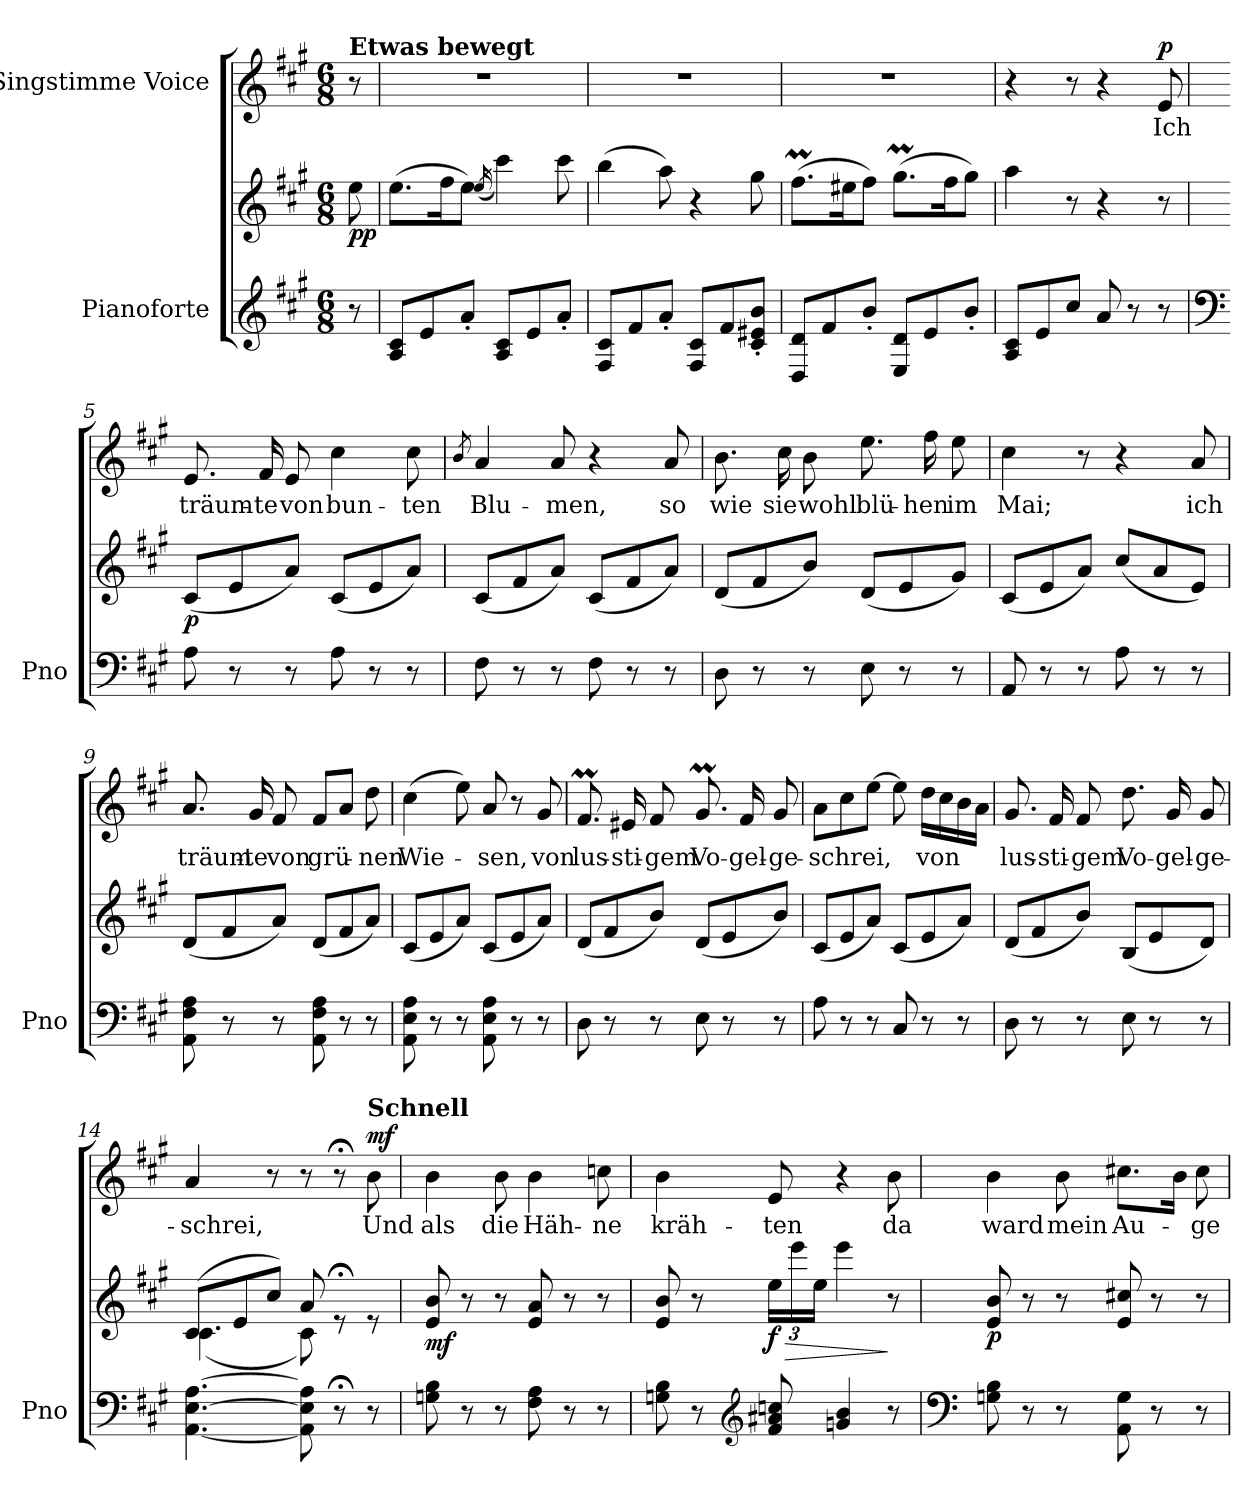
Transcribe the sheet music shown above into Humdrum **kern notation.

**kern	**kern	**dynam	**kern	**text	**dynam
*part2	*part2	*part2	*part1	*part1	*part1
*staff3	*staff2	*staff2/3	*staff1	*staff1	*staff1
*I"Pianoforte	*	*	*I"Singstimme Voice	*	*
*I'Pno	*	*	*	*	*
*clefG2	*clefG2	*	*clefG2	*	*
*k[f#c#g#]	*k[f#c#g#]	*	*k[f#c#g#]	*	*
*M6/8	*M6/8	*	*M6/8	*	*
*MM60	*MM60	*	*MM60	*	*
=	=	=	=	=	=
!	!	!	!LO:TX:B:t=Etwas bewegt	!	!
!	!	!LO:DY:b	!	!	!
8r	8ee\	pp	8r	.	.
=1	=1	=1	=1	=1	=1
8A/ 8c#/L	(>8.ee\L	.	2.r	.	.
8e/	.	.	.	.	.
.	16ff#\K	.	.	.	.
8a'/J	8ee\J)	.	.	.	.
.	(>16qee/	.	.	.	.
8A/ 8c#/L	4ccc#\)	.	.	.	.
8e/	.	.	.	.	.
8a'/J	8ccc#\	.	.	.	.
=2	=2	=2	=2	=2	=2
8F#/ 8c#/L	(>4bb\	.	2.r	.	.
8f#/	.	.	.	.	.
8a'/J	8aa\)	.	.	.	.
8F#/ 8c#/L	4r	.	.	.	.
8f#/	.	.	.	.	.
8c#/' 8e#X/' 8b/'J	8gg#\	.	.	.	.
=3	=3	=3	=3	=3	=3
8D/ 8d/L	(>8.ff#M\L	.	2.r	.	.
8f#/	.	.	.	.	.
.	16ee#X\K	.	.	.	.
8b'/J	8ff#\J)	.	.	.	.
8E/ 8d/L	(>8.gg#m\L	.	.	.	.
8e/	.	.	.	.	.
.	16ff#\K	.	.	.	.
8b'/J	8gg#\J)	.	.	.	.
=4	=4	=4	=4	=4	=4
8A/ 8c#/L	4aa\	.	4r	.	.
8e/	.	.	.	.	.
8cc#/J	8r	.	8r	.	.
8a/	4r	.	4r	.	.
8r	.	.	.	.	.
!	!	!	!	!LO:LY:b	!LO:DY:a
8r	8r	.	8e/	Ich	p
!!LO:LB:g=z
=5	=5	=5	=5	=5	=5
*clefF4	*	*	*	*	*
!	!	!LO:DY:b	!	!LO:LY:b	!
8A\	(<8c#/L	p	8.e/	träum-	.
8r	8e/	.	.	.	.
!	!	!	!	!LO:LY:b	!
.	.	.	16f#/	-te	.
!	!	!	!	!LO:LY:b	!
8r	8a/J)	.	8e/	von	.
!	!	!	!	!LO:LY:b	!
8A\	(<8c#/L	.	4cc#\	bun-	.
8r	8e/	.	.	.	.
!	!	!	!	!LO:LY:b	!
8r	8a/J)	.	8cc#\	-ten	.
=6	=6	=6	=6	=6	=6
.	.	.	8qb/	.	.
!	!	!	!	!LO:LY:b	!
8F#\	(<8c#/L	.	4a/	Blu-	.
8r	8f#/	.	.	.	.
!	!	!	!	!LO:LY:b	!
8r	8a/J)	.	8a/	-men,	.
8F#\	(<8c#/L	.	4r	.	.
8r	8f#/	.	.	.	.
!	!	!	!	!LO:LY:b	!
8r	8a/J)	.	8a/	so	.
=7	=7	=7	=7	=7	=7
!	!	!	!	!LO:LY:b	!
8D\	(<8d/L	.	8.b\	wie	.
8r	8f#/	.	.	.	.
!	!	!	!	!LO:LY:b	!
.	.	.	16cc#\	sie	.
!	!	!	!	!LO:LY:b	!
8r	8b/J)	.	8b\	wohl	.
!	!	!	!	!LO:LY:b	!
8E\	(<8d/L	.	8.ee\	blü-	.
8r	8e/	.	.	.	.
!	!	!	!	!LO:LY:b	!
.	.	.	16ff#\	-hen	.
!	!	!	!	!LO:LY:b	!
8r	8g#/J)	.	8ee\	im	.
=8	=8	=8	=8	=8	=8
!	!	!	!	!LO:LY:b	!
8AA/	(<8c#/L	.	4cc#\	Mai;	.
8r	8e/	.	.	.	.
8r	8a/J)	.	8r	.	.
8A\	(<8cc#/L	.	4r	.	.
8r	8a/	.	.	.	.
!	!	!	!	!LO:LY:b	!
8r	8e/J)	.	8a/	ich	.
!!LO:LB:g=z
=9	=9	=9	=9	=9	=9
!	!	!	!	!LO:LY:b	!
8AA\ 8F#\ 8A\	(<8d/L	.	8.a/	träum-	.
8r	8f#/	.	.	.	.
!	!	!	!	!LO:LY:b	!
.	.	.	16g#/	-te	.
!	!	!	!	!LO:LY:b	!
8r	8a/J)	.	8f#/	von	.
!	!	!	!	!LO:LY:b	!
8AA\ 8F#\ 8A\	(<8d/L	.	8f#/L	grü-	.
8r	8f#/	.	8a/J	.	.
!	!	!	!	!LO:LY:b	!
8r	8a/J)	.	8dd\	-nen	.
=10	=10	=10	=10	=10	=10
!	!	!	!	!LO:LY:b	!
8AA\ 8E\ 8A\	(<8c#/L	.	(>4cc#\	Wie-	.
8r	8e/	.	.	.	.
8r	8a/J)	.	8ee\)	.	.
!	!	!	!	!LO:LY:b	!
8AA\ 8E\ 8A\	(<8c#/L	.	8a/	-sen,	.
8r	8e/	.	8r	.	.
!	!	!	!	!LO:LY:b	!
8r	8a/J)	.	8g#/	von	.
=11	=11	=11	=11	=11	=11
!	!	!	!	!LO:LY:b	!
8D\	(<8d/L	.	8.f#M/	lus-	.
8r	8f#/	.	.	.	.
!	!	!	!	!LO:LY:b	!
.	.	.	16e#X/	-sti-	.
!	!	!	!	!LO:LY:b	!
8r	8b/J)	.	8f#/	-gem	.
!	!	!	!	!LO:LY:b	!
8E\	(<8d/L	.	8.g#m/	Vo-	.
8r	8e/	.	.	.	.
!	!	!	!	!LO:LY:b	!
.	.	.	16f#/	-gel-	.
!	!	!	!	!LO:LY:b	!
8r	8b/J)	.	8g#/	-ge-	.
=12	=12	=12	=12	=12	=12
!	!	!	!	!LO:LY:b	!
8A\	(<8c#/L	.	8a\L	-schrei,	.
8r	8e/	.	8cc#\	.	.
8r	8a/J)	.	[8ee\J	.	.
8C#/	(<8c#/L	.	8ee\]	.	.
!	!	!	!	!LO:LY:b	!
8r	8e/	.	16dd\LL	von	.
.	.	.	16cc#\	.	.
8r	8a/J)	.	16b\	.	.
.	.	.	16a\JJ	.	.
!!LO:LB:g=z
=13	=13	=13	=13	=13	=13
!	!	!	!	!LO:LY:b	!
8D\	(<8d/L	.	8.g#/	lus-	.
8r	8f#/	.	.	.	.
!	!	!	!	!LO:LY:b	!
.	.	.	16f#/	-sti-	.
!	!	!	!	!LO:LY:b	!
8r	8b/J)	.	8f#/	-gem	.
!	!	!	!	!LO:LY:b	!
8E\	(<8B/L	.	8.dd\	Vo-	.
8r	8e/	.	.	.	.
!	!	!	!	!LO:LY:b	!
.	.	.	16g#/	-gel-	.
!	!	!	!	!LO:LY:b	!
8r	8d/J)	.	8g#/	-ge-	.
=14	=14	=14	=14	=14	=14
*	*^	*	*	*	*
!	!	!	!	!	!LO:LY:b	!
[4.AA\ [4.E\ [4.A\	(>8c#/L	(<4.c#\	.	4a/	schrei,	.
.	8e/	.	.	.	.	.
.	8cc#/J)	.	.	8r	.	.
8AA\] 8E\] 8A\]	8a/	8c#\)	.	8r	.	.
*	*	*	*	*MM90	*	*
8r;<	8r;<e	4ryy	.	8r;<	.	.
!	!	!	!	!LO:TX:B:t=Schnell	!	!
!	!	!	!	!	!LO:LY:b	!LO:DY:a
8r	8re	.	.	8b\	Und	mf
*	*v	*v	*	*	*	*
=15	=15	=15	=15	=15	=15
!	!	!LO:DY:b	!	!LO:LY:b	!
8Gn\ 8B\	8e/ 8b/	mf	4b\	als	.
8r	8r	.	.	.	.
!	!	!	!	!LO:LY:b	!
8r	8r	.	8b\	die	.
!	!	!	!	!LO:LY:b	!
8F#\ 8A\	8e/ 8a/	.	4b\	Häh-	.
8r	8r	.	.	.	.
!	!	!	!	!LO:LY:b	!
8r	8r	.	8ccn\	-ne	.
=16	=16	=16	=16	=16	=16
!	!	!	!	!LO:LY:b	!
8Gn\ 8B\	8e/ 8b/	.	4b\	kräh-	.
8r	8r	.	.	.	.
*clefG2	*	*	*	*	*
*	*Xbrackettup	*	*	*	*
!	!	!LO:DY:b	!	!LO:LY:b	!
8f#/ 8a#X/ 8ccn/	24ee\LL	f	8e/	-ten	.
!	!	!LO:HP:b	!	!	!
.	24eee\	>	.	.	.
.	24ee\JJ	.	.	.	.
4gn/ 4b/	4eee\	.	4r	.	.
!	!	!	!	!LO:LY:b	!
8r	8r	]	8b\	da	.
!!LO:LB:g=z
=17	=17	=17	=17	=17	=17
*clefF4	*	*	*	*	*
!	!	!LO:DY:b	!	!LO:LY:b	!
8Gn\ 8B\	8e/ 8b/	p	4b\	ward	.
8r	8r	.	.	.	.
!	!	!	!	!LO:LY:b	!
8r	8r	.	8b\	mein	.
!	!	!	!	!LO:LY:b	!
8AA\ 8G\	8e/ 8cc#X/	.	8.cc#X\L	Au-	.
8r	8r	.	.	.	.
.	.	.	16b\Jk	.	.
!	!	!	!	!LO:LY:b	!
8r	8r	.	8cc#\	-ge	.
=	=	=	=	=	=
*-	*-	*-	*-	*-	*-
